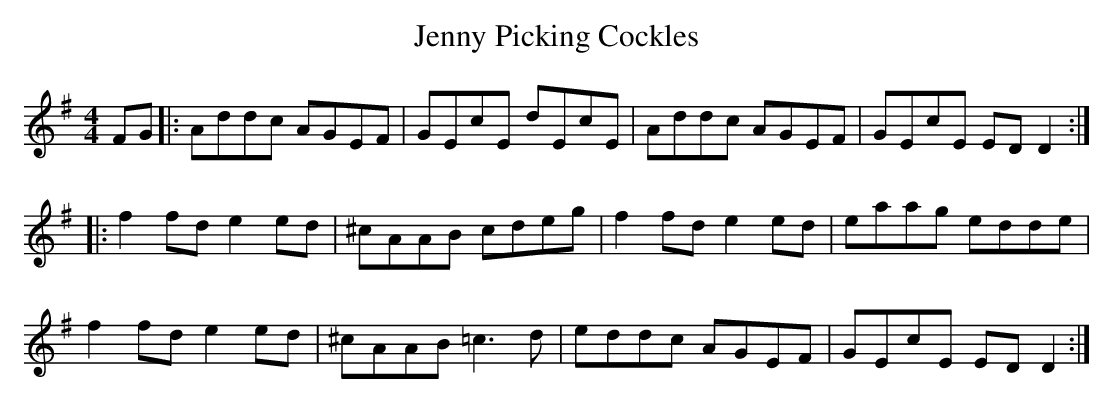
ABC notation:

X:1
T:Jenny Picking Cockles
M:4/4
L:1/8
K:Dmix
FG |: Addc AGEF | GEcE dEcE | Addc AGEF | GEcE ED D2 ::
f2fd e2ed | ^cAAB cdeg | f2fd e2ed | eaag edde |
f2fd e2ed | ^cAAB =c3d | eddc AGEF | GEcE EDD2 :|
